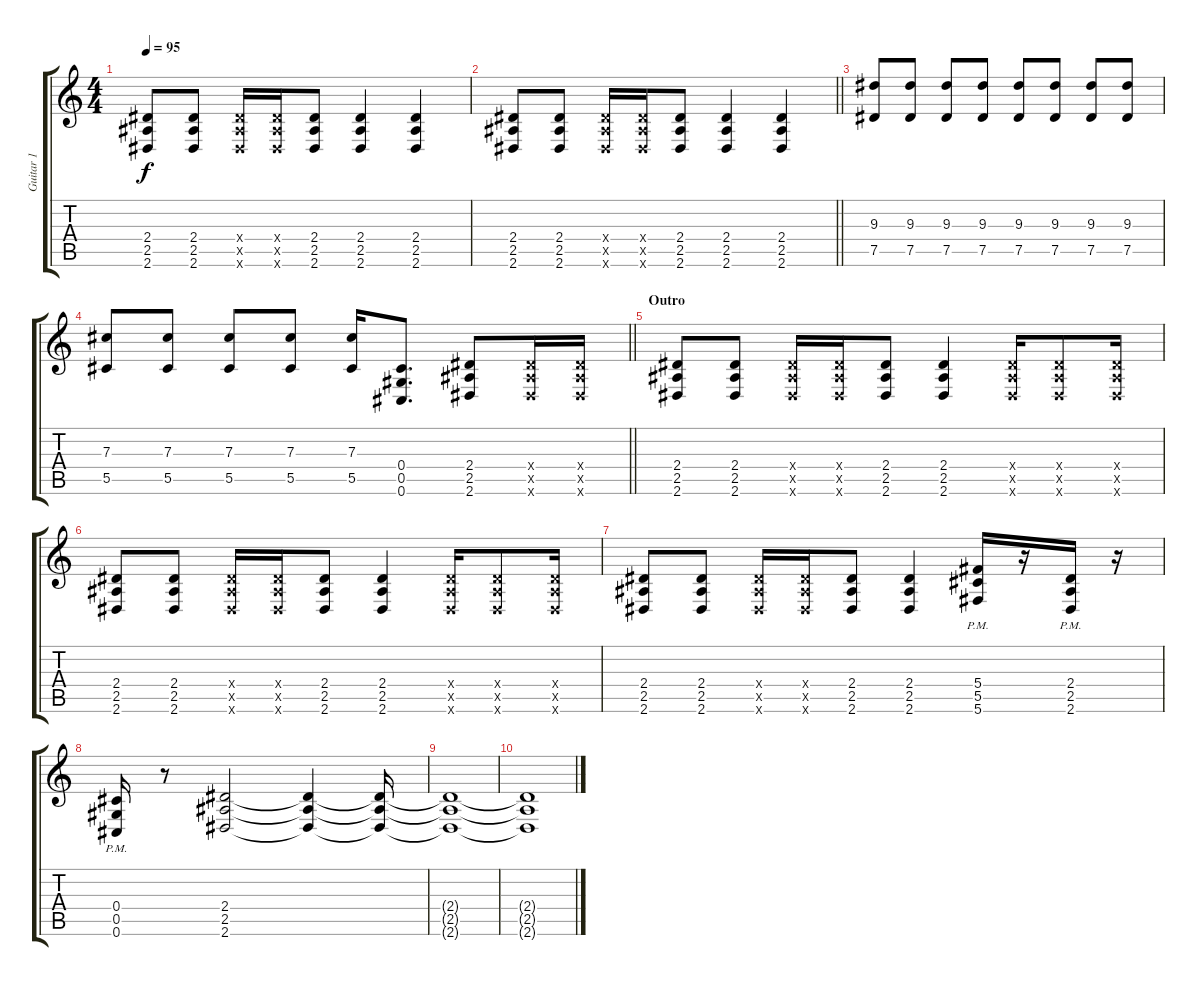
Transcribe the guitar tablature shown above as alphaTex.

\track ("Guitar 1" "Guitar 1") {instrument distortionguitar}
\staff {score tabs}
\tuning (Eb4 Bb3 Gb3 Db3 Ab2 Db2) {hide}
\ts (4 4)
\tempo 95
\clef g2
\ks c
(2.4 2.5 2.6).8{dy f} (2.4 2.5 2.6).8 (2.4{x} 2.5{x} 2.6{x}).16 (2.4{x} 2.5{x} 2.6{x}).16 (2.4 2.5 2.6).8 (2.4 2.5 2.6).4 (2.4 2.5 2.6).4 |
\barLineRight lightlight
(2.4 2.5 2.6).8 (2.4 2.5 2.6).8 (2.4{x} 2.5{x} 2.6{x}).16 (2.4{x} 2.5{x} 2.6{x}).16 (2.4 2.5 2.6).8 (2.4 2.5 2.6).4 (2.4 2.5 2.6).4 |
(9.3 7.5).8 (9.3 7.5).8 (9.3 7.5).8 (9.3 7.5).8 (9.3 7.5).8 (9.3 7.5).8 (9.3 7.5).8 (9.3 7.5).8 |
\barLineRight lightlight
(7.3 5.5).8 (7.3 5.5).8 (7.3 5.5).8 (7.3 5.5).8 (7.3 5.5).16 (0.4 0.5 0.6).8{d} (2.4 2.5 2.6).8 (2.4{x} 2.5{x} 2.6{x}).16 (2.4{x} 2.5{x} 2.6{x}).16 |
\section ("" "Outro")
(2.4 2.5 2.6).8 (2.4 2.5 2.6).8 (2.4{x} 2.5{x} 2.6{x}).16 (2.4{x} 2.5{x} 2.6{x}).16 (2.4 2.5 2.6).8 (2.4 2.5 2.6).4 (2.4{x} 2.5{x} 2.6{x}).16 (2.4{x} 2.5{x} 2.6{x}).8 (2.4{x} 2.5{x} 2.6{x}).16 |
(2.4 2.5 2.6).8 (2.4 2.5 2.6).8 (2.4{x} 2.5{x} 2.6{x}).16 (2.4{x} 2.5{x} 2.6{x}).16 (2.4 2.5 2.6).8 (2.4 2.5 2.6).4 (2.4{x} 2.5{x} 2.6{x}).16 (2.4{x} 2.5{x} 2.6{x}).8 (2.4{x} 2.5{x} 2.6{x}).16 |
(2.4 2.5 2.6).8 (2.4 2.5 2.6).8 (2.4{x} 2.5{x} 2.6{x}).16 (2.4{x} 2.5{x} 2.6{x}).16 (2.4 2.5 2.6).8 (2.4 2.5 2.6).4 (5.4{pm} 5.5{pm} 5.6{pm}).16 r.16 (2.4{pm} 2.5{pm} 2.6{pm}).16 r.16 |
(0.4{pm} 0.5{pm} 0.6{pm}).16 r.8 (2.4 2.5 2.6).2 (2.4{t} 2.5{t} 2.6{t}).4 (2.4{t} 2.5{t} 2.6{t}).16 |
(2.4{t} 2.5{t} 2.6{t}).1 |
(2.4{t} 2.5{t} 2.6{t}).1
